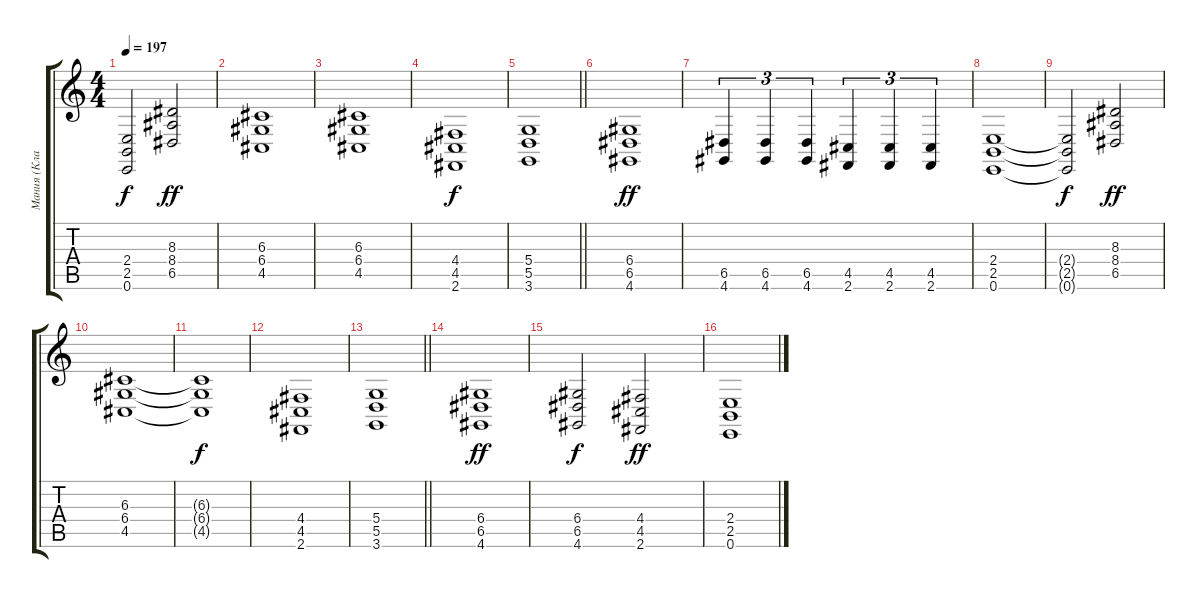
\track ("Мания (Клавиши)" "Мания (Кла") {instrument tangoaccordion}
\staff {score tabs}
\tuning (E4 B3 G3 D3 A2 E2) {hide}
\ts (4 4)
\tempo 197
\clef g2
\ks c
(2.4 2.5 0.6).2{dy f} (8.3 8.4 6.5).2{dy ff} |
(6.3 6.4 4.5).1 |
(6.3 6.4 4.5).1 |
(4.4 4.5 2.6).1{dy f} |
\barLineRight lightlight
(5.4 5.5 3.6).1 |
(6.4 6.5 4.6).1{dy ff} |
(6.5 4.6).4{tu (3 2)} (6.5 4.6).4{tu (3 2)} (6.5 4.6).4{tu (3 2)} (4.5 2.6).4{tu (3 2)} (4.5 2.6).4{tu (3 2)} (4.5 2.6).4{tu (3 2)} |
(2.4 2.5 0.6).1 |
(2.4{t} 2.5{t} 0.6{t}).2{dy f} (8.3 8.4 6.5).2{dy ff} |
(6.3 6.4 4.5).1 |
(6.3{t} 6.4{t} 4.5{t}).1{dy f} |
(4.4 4.5 2.6).1 |
\barLineRight lightlight
(5.4 5.5 3.6).1 |
\section ("" "")
(6.4 6.5 4.6).1{dy ff} |
(6.4 6.5 4.6).2{dy f} (4.4 4.5 2.6).2{dy ff} |
(2.4 2.5 0.6).1
